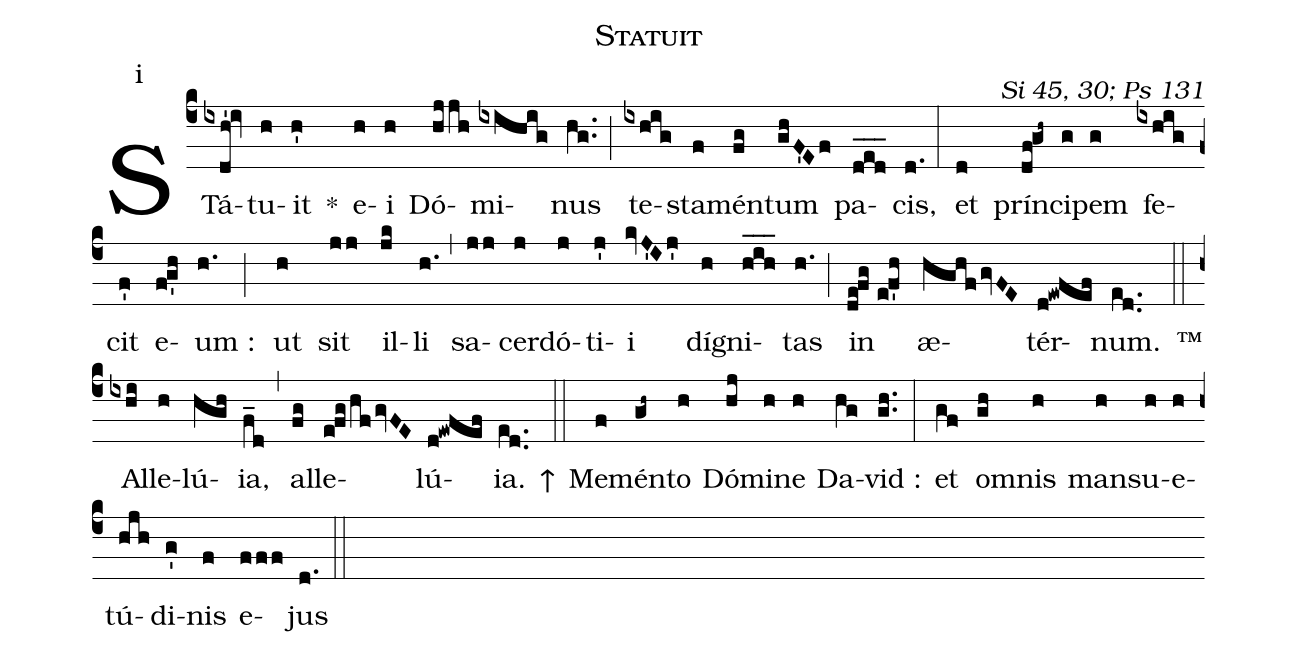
name:Statuit;
commentary:Si 45, 30; Ps 131;
mode:i;
%%
(c4) STá(ixdh'!iv)tu(h)it(h') *() e(h)i(h) Dó(hjjh)mi(ixihig)nus(hg..) (;) te(ixhig)sta(f)mén(fg)tum(ghF'Ef) pa(ded___)cis,(d.) (:) et(d) prín(df!gh~)ci(g)pem(g) fe(ixhig)cit(f') e(f!g'h)um~:(h.) (;) ut(h) sit(jj) il(jk)li(h.) (,) sa(jj)cer(j)dó(j)ti(j')i(kvJ'Ij') dí(h)gni(hih___)tas(h.) (;) in(de!fg//e!f'h) æ(hghf/gvFE)tér(d!ewfef)num.(ed..) ™(::) Al(ixhi)le(h)lú(hgh)ia,(f_d) (,) al(fg)le(e!fg/hf/gvFE)lú(d!ewfef)ia.(ed..) ↑(::) Me(f)mén(gh~)to(h) Dó(hj)mi(h)ne(h) Da(hg)vid~:(gh..) (:) et(gf) o(gh)mnis(h) man(h)su(h)e(h)tú(hjh)di(g')nis(f) e(fff)jus(d.) (::)
